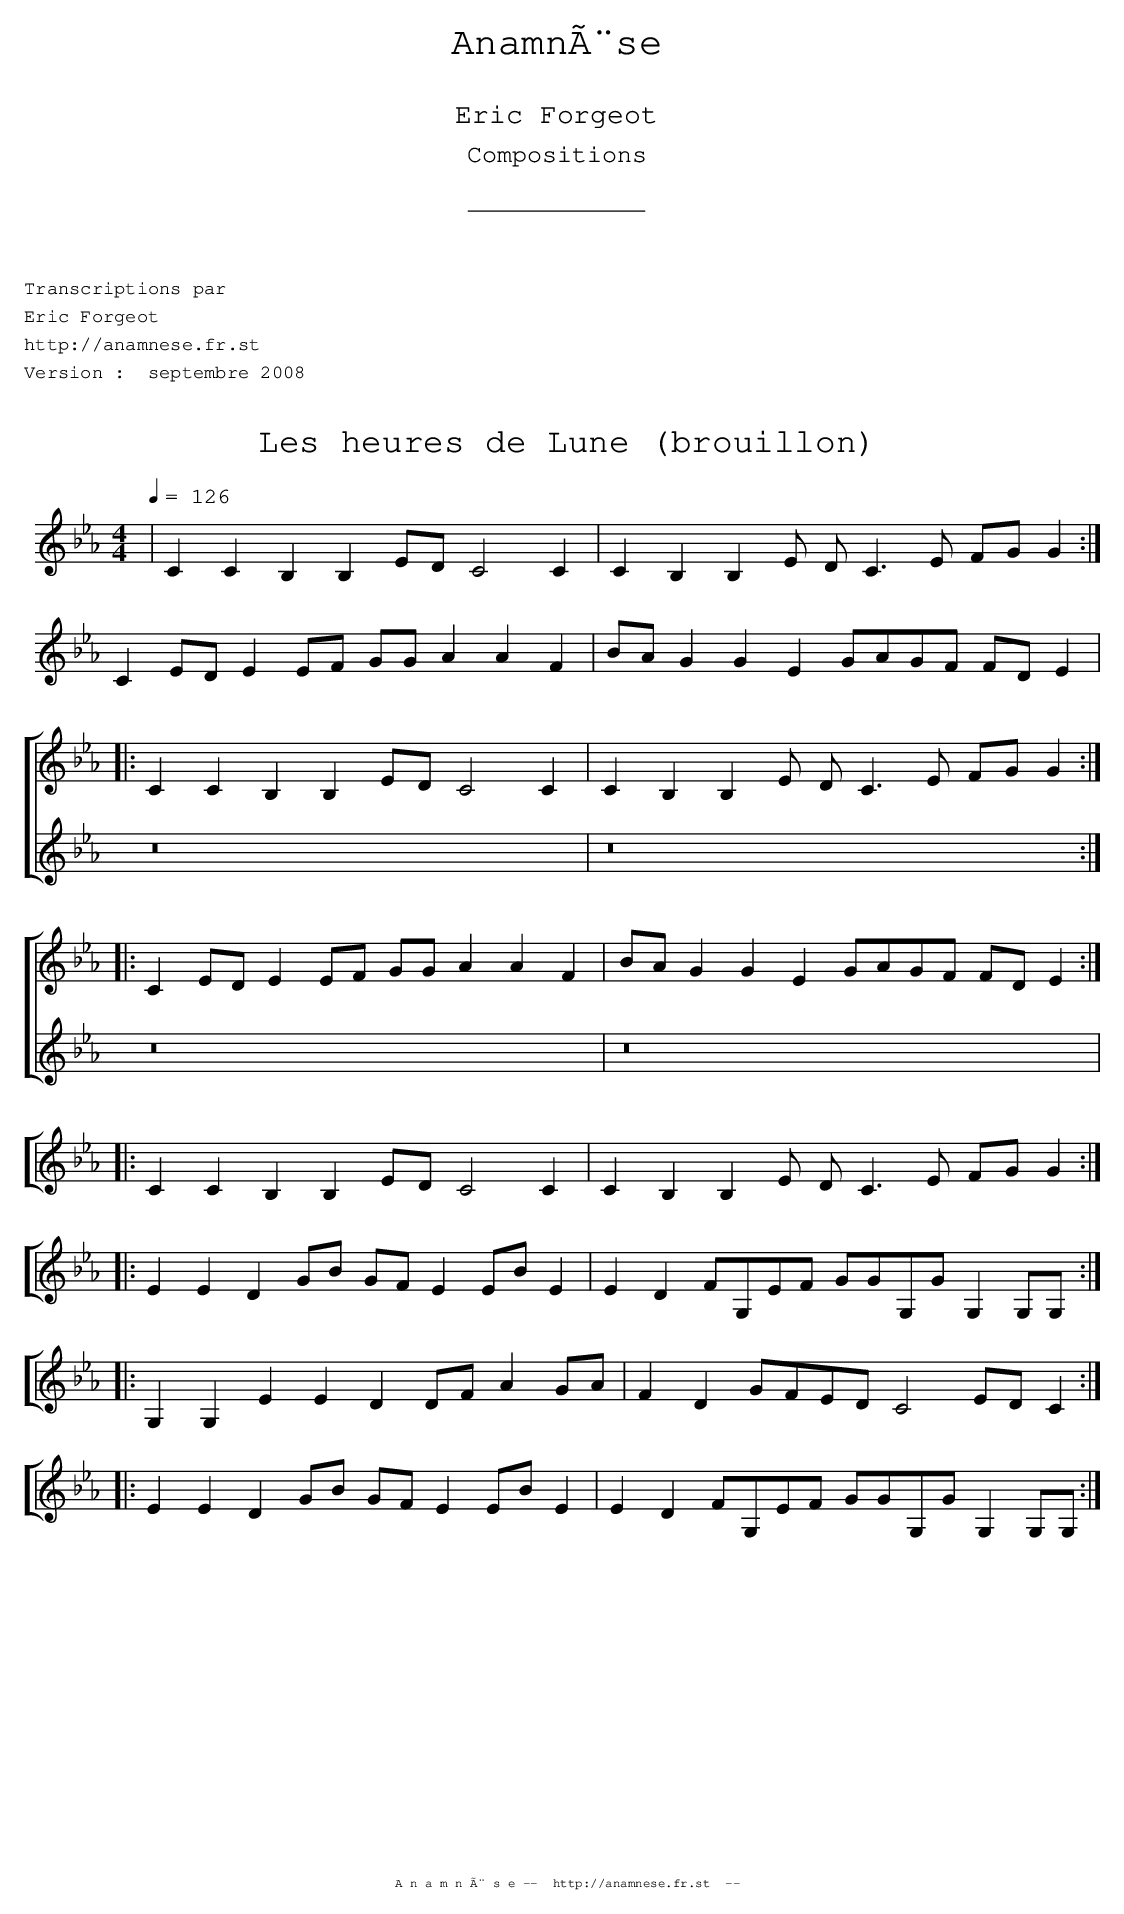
X:1
T:Les heures de Lune (brouillon)
M:4/4
L:1/4
Q:1/4=126
K:Eb % 3 flats
V:1
%%staves (1 2)
| CC B,B, E/D/ C2 C | CB, B,E/ D<C E/ F/G/ G :|
C E/D/ E E/F/ G/G/ A A F | B/A/ G GE G/A/G/F/ F/D/ E |
%%staves [1 | 2]
|: CC B,B, E/D/ C2 C | CB, B,E/ D<C E/ F/G/ G :|
|: C E/D/ E E/F/ G/G/ A A F | B/A/ G GE G/A/G/F/ F/D/ E :|
|: CC B,B, E/D/ C2 C | CB, B,E/ D<C E/ F/G/ G :|
V:2
| z8 | z8 :| z8 | z8 |
%%staves [1 | 2]
|: EE D G/B/ G/F/ E E/B/ E | ED F/G,/E/F/ G/G/G,/G/ G,G,/G,/ :|
|: G,G, EE D D/F/ A G/A/ | FD G/F/E/D/ C2 E/D/ C :|
|: EE D G/B/ G/F/ E E/B/ E | ED F/G,/E/F/ G/G/G,/G/ G,G,/G,/ :|
